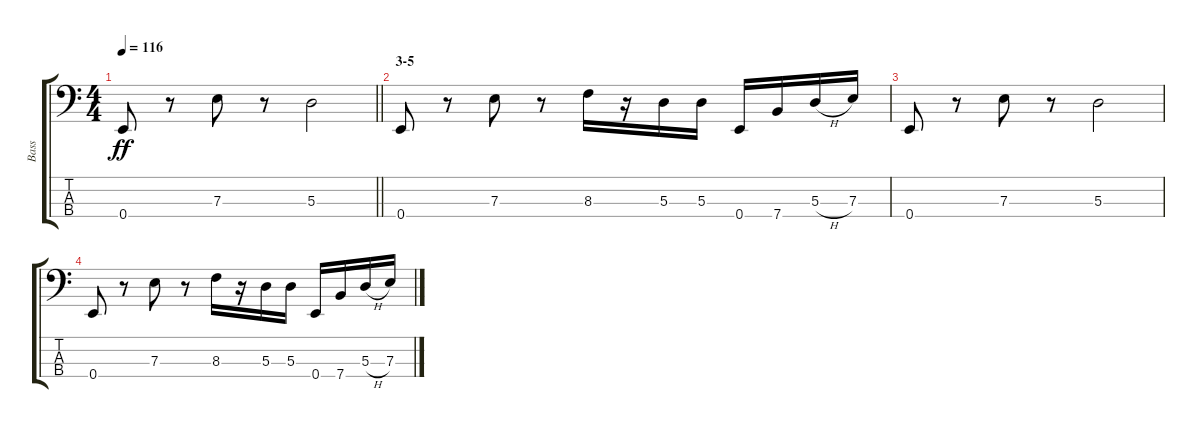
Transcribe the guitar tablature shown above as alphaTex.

\track ("Bass" "Bass") {instrument electricbassfinger}
\staff {score tabs}
\tuning (G2 D2 A1 E1) {hide}
\ts (4 4)
\tempo 116
\clef f4
\barLineRight lightlight
\ks c
0.4.8{dy ff} r.8 7.3.8 r.8 5.3.2 |
\section ("" "3-5")
0.4.8 r.8 7.3.8 r.8 8.3.16 r.16 5.3.16 5.3.16 0.4.16 7.4.16 5.3{h}.16 7.3.16 |
0.4.8 r.8 7.3.8 r.8 5.3.2 |
0.4.8 r.8 7.3.8 r.8 8.3.16 r.16 5.3.16 5.3.16 0.4.16 7.4.16 5.3{h}.16 7.3.16
